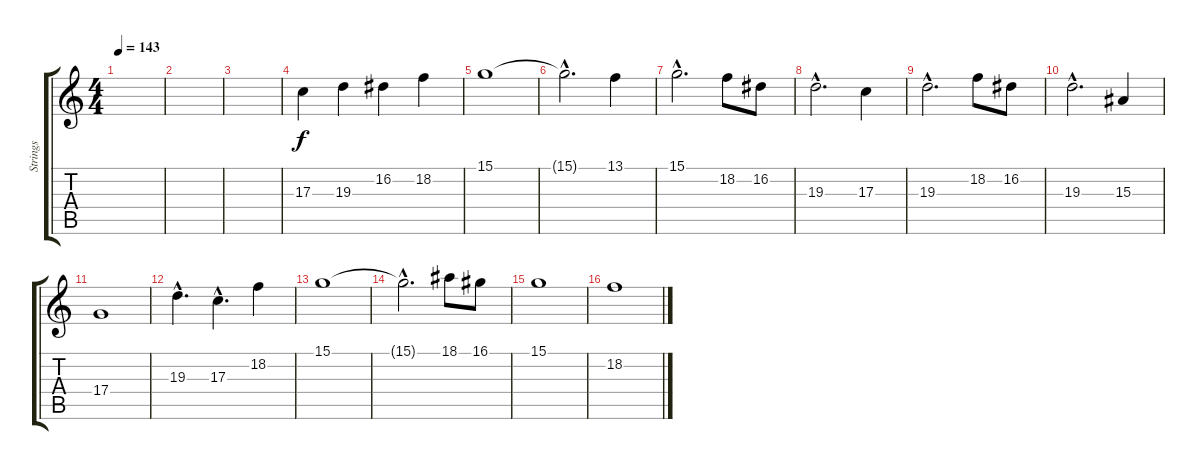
\track ("Strings" "Strings") {instrument stringensemble1}
\staff {score tabs}
\tuning (E4 B3 G3 D3 A2 E2) {hide}
\ts (4 4)
\tempo 143
\clef g2
\ks c
|
|
|
17.3.4 19.3.4 16.2.4 18.2.4 |
15.1.1 |
15.1{hac t}.2{d} 13.1.4 |
15.1{hac}.2{d} 18.2.8 16.2.8 |
19.3{hac}.2{d} 17.3.4 |
19.3{hac}.2{d} 18.2.8 16.2.8 |
19.3{hac}.2{d} 15.3.4 |
17.4.1 |
19.3{hac}.4{d} 17.3{hac}.4{d} 18.2.4 |
15.1.1 |
15.1{hac t}.2{d} 18.1.8 16.1.8 |
15.1.1 |
18.2.1
